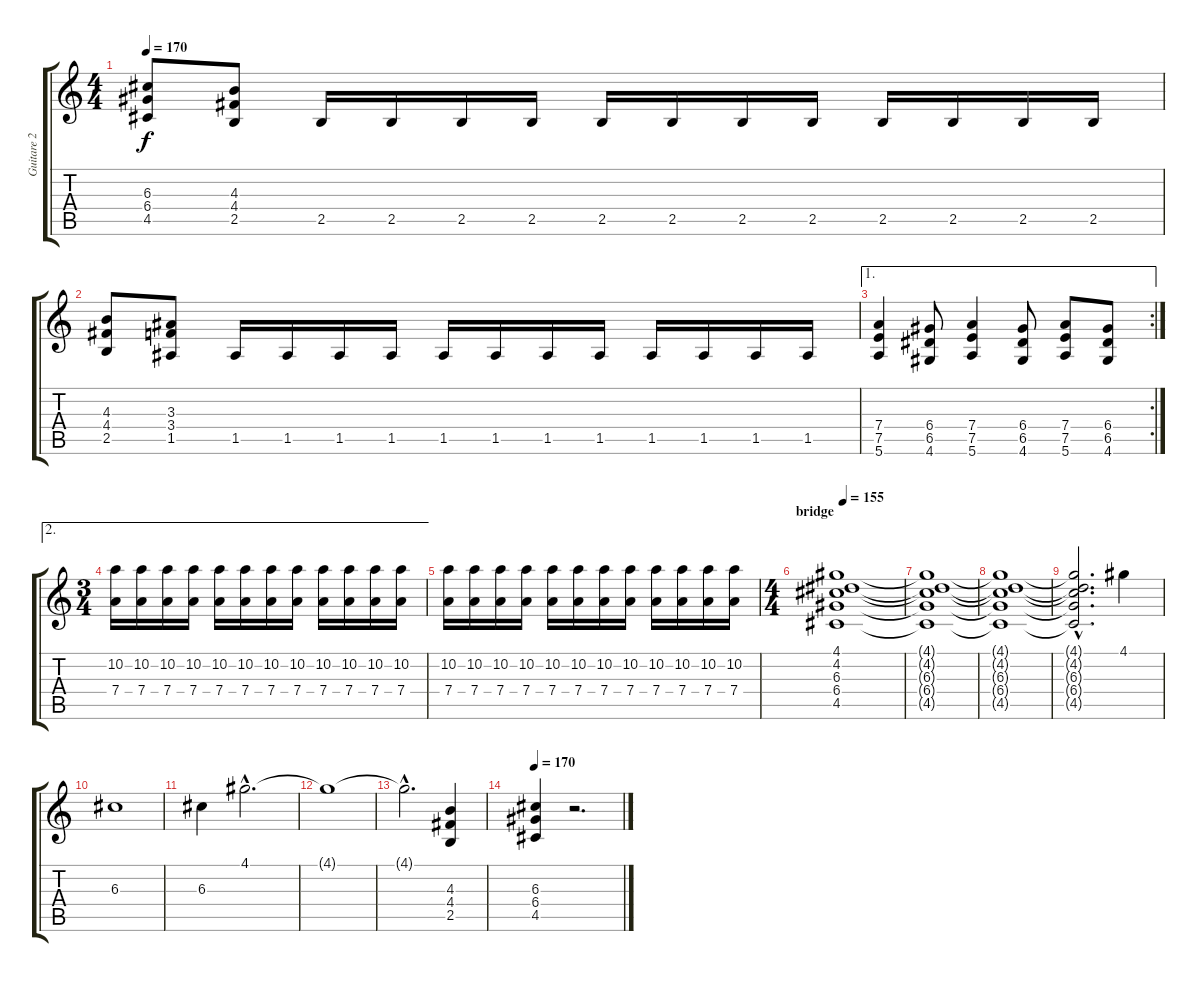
\track ("Guitare 2" "Guitare 2") {instrument distortionguitar}
\staff {score tabs}
\tuning (E4 B3 G3 D3 A2 E2) {hide}
\ts (4 4)
\tempo 170
\clef g2
\ks c
(6.3 6.4 4.5).8{dy f} (4.3 4.4 2.5).8 2.5.16 2.5.16 2.5.16 2.5.16 2.5.16 2.5.16 2.5.16 2.5.16 2.5.16 2.5.16 2.5.16 2.5.16 |
(4.3 4.4 2.5).8 (3.3 3.4 1.5).8 1.5.16 1.5.16 1.5.16 1.5.16 1.5.16 1.5.16 1.5.16 1.5.16 1.5.16 1.5.16 1.5.16 1.5.16 |
\ae 1
\rc 2
(7.4 7.5 5.6).4 (6.4 6.5 4.6).8 (7.4 7.5 5.6).4 (6.4 6.5 4.6).8 (7.4 7.5 5.6).8 (6.4 6.5 4.6).8 |
\ae 2
\ts (3 4)
(10.2 7.4).16 (10.2 7.4).16 (10.2 7.4).16 (10.2 7.4).16 (10.2 7.4).16 (10.2 7.4).16 (10.2 7.4).16 (10.2 7.4).16 (10.2 7.4).16 (10.2 7.4).16 (10.2 7.4).16 (10.2 7.4).16 |
(10.2 7.4).16 (10.2 7.4).16 (10.2 7.4).16 (10.2 7.4).16 (10.2 7.4).16 (10.2 7.4).16 (10.2 7.4).16 (10.2 7.4).16 (10.2 7.4).16 (10.2 7.4).16 (10.2 7.4).16 (10.2 7.4).16 |
\ts (4 4)
\section ("" "bridge")
\tempo 155
(4.1 4.2 6.3 6.4 4.5).1 |
(4.1{t} 4.2{t} 6.3{t} 6.4{t} 4.5{t}).1 |
(4.1{t} 4.2{t} 6.3{t} 6.4{t} 4.5{t}).1 |
(4.1{hac t} 4.2{hac t} 6.3{hac t} 6.4{hac t} 4.5{hac t}).2{d} 4.1.4 |
6.3.1 |
6.3.4 4.1{hac}.2{d} |
4.1{t}.1 |
4.1{hac t}.2{d} (4.3 4.4 2.5).4 |
\tempo 170
(6.3 6.4 4.5).4 r.2{d}
